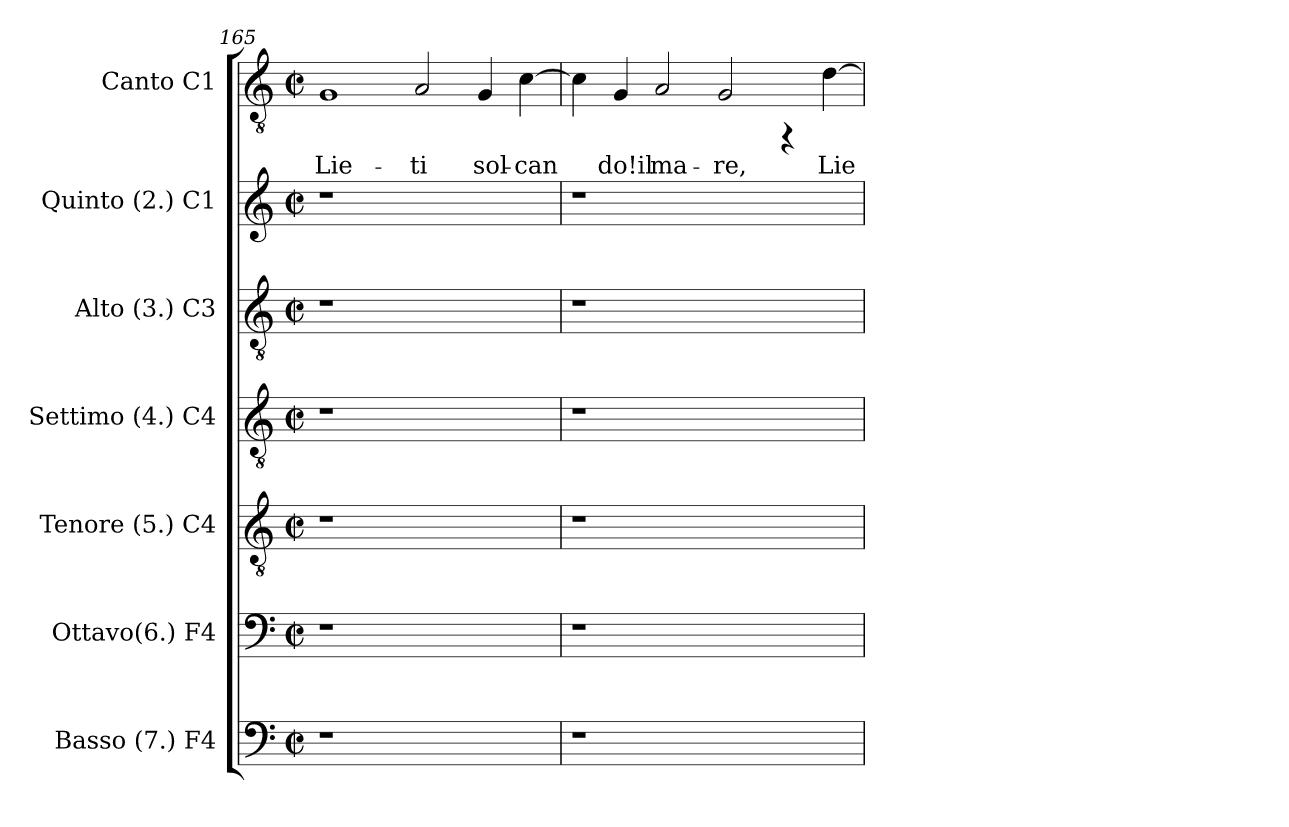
**kern	**kern	**kern	**kern	**kern	**kern	**kern	**text
*part7	*part6	*part5	*part4	*part3	*part2	*part1	*part1
*staff7	*staff6	*staff5	*staff4	*staff3	*staff2	*staff1	*staff1
*I"Basso (7.)  F4	*I"Ottavo(6.)  F4	*I"Tenore (5.)  C4	*I"Settimo (4.)  C4	*I"Alto (3.)  C3	*I"Quinto (2.)  C1	*I"Canto  C1	*
*	*	*I'T	*	*I'A	*	*I'C	*
*clefF4	*clefF4	*clefGv2	*clefGv2	*clefGv2	*clefG2	*clefGv2	*
*k[]	*k[]	*k[]	*k[]	*k[]	*k[]	*k[]	*
*C:	*C:	*C:	*C:	*C:	*C:	*C:	*
*M2/2	*M2/2	*M2/2	*M2/2	*M2/2	*M2/2	*M2/2	*
*met(c|)	*met(c|)	*met(c|)	*met(c|)	*met(c|)	*met(c|)	*met(c|)	*
=165	=165	=165	=165	=165	=165	=165	=165
!	!	!	!	!	!	!	!LO:LY:b:cj
1r	1r	1r	1r	1r	1r	1G	Lie-
!	!	!	!	!	!	!	!LO:LY:b:cj
1ryy	1ryy	1ryy	1ryy	1ryy	1ryy	2A/	-ti
!	!	!	!	!	!	!	!LO:LY:b:cj
.	.	.	.	.	.	4G/	sol-
!	!	!	!	!	!	!	!LO:LY:b:cj
.	.	.	.	.	.	[>4c\	-can-
=166	=166	=166	=166	=166	=166	=166	=166
!	!	!	!	!	!	!	!LO:LY:b:cj
1r	1r	1r	1r	1r	1r	4c\]	--
!	!	!	!	!	!	!	!LO:LY:b:cj
.	.	.	.	.	.	4G/	-do!il
!	!	!	!	!	!	!	!LO:LY:b:cj
.	.	.	.	.	.	2A/	ma-
!	!	!	!	!	!	!	!LO:LY:b:cj
1ryy	1ryy	1ryy	1ryy	1ryy	1ryy	2G/	-re,
.	.	.	.	.	.	4rFF	.
!	!	!	!	!	!	!	!LO:LY:b:cj
.	.	.	.	.	.	[>4d\	Lie-
=	=	=	=	=	=	=	=
*-	*-	*-	*-	*-	*-	*-	*-
